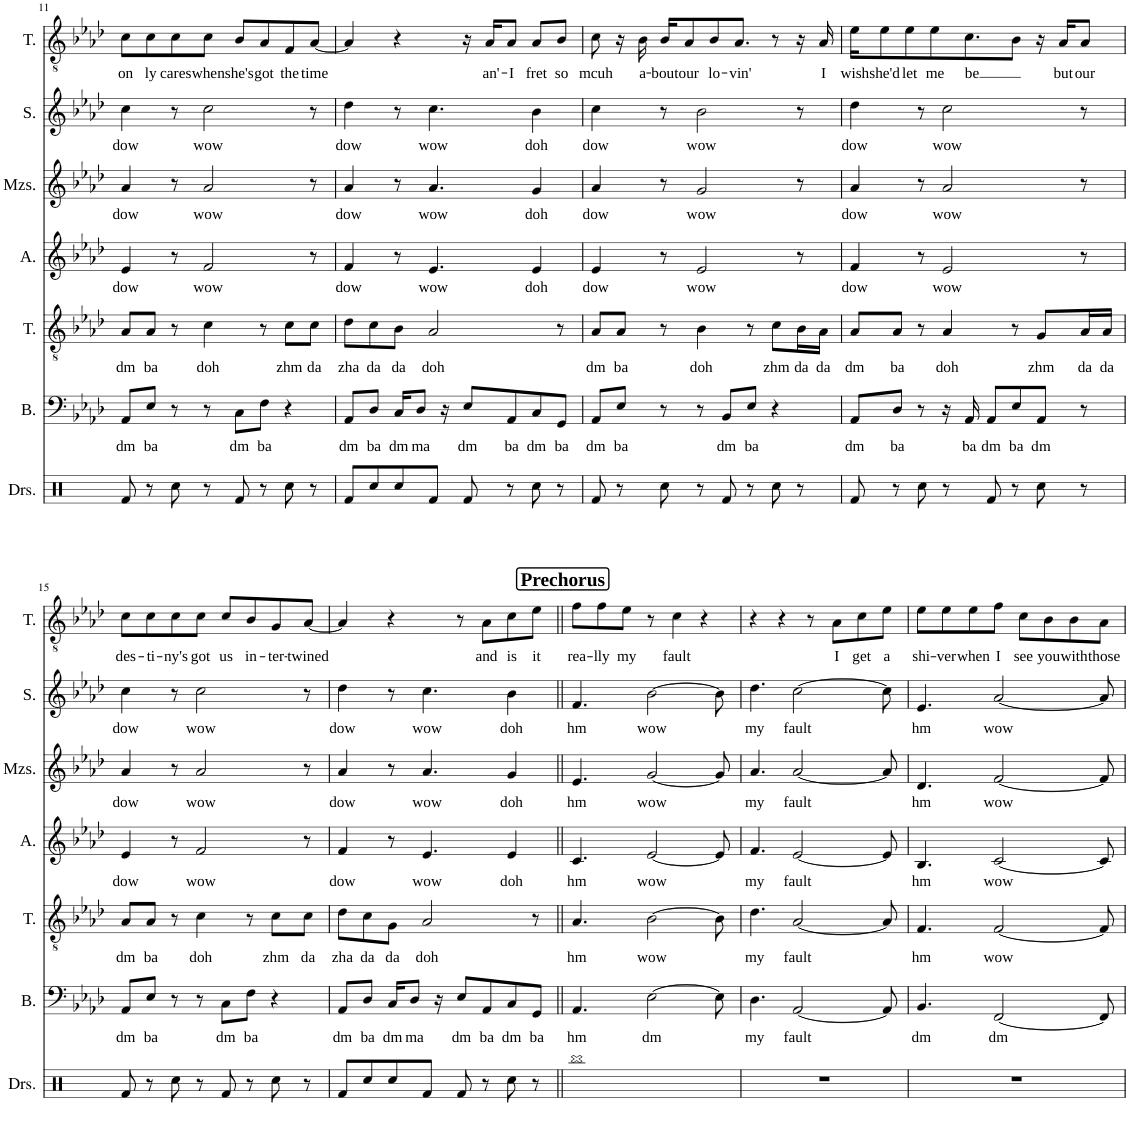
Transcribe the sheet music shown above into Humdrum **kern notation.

**kern	**kern	**text	**kern	**text	**kern	**text	**kern	**text	**kern	**text	**kern	**text
*part7	*part6	*part6	*part5	*part5	*part4	*part4	*part3	*part3	*part2	*part2	*part1	*part1
*staff7	*staff6	*staff6	*staff5	*staff5	*staff4	*staff4	*staff3	*staff3	*staff2	*staff2	*staff1	*staff1
*I"Drumset	*I"Bass	*	*I"Tenor	*	*I"Alto	*	*I"Mezzosoprano	*	*I"Soprano	*	*I"Tenor	*
*I'Drs.	*I'B.	*	*I'T.	*	*I'A.	*	*I'Mzs.	*	*I'S.	*	*I'T.	*
!!LO:PB:g=z
*clefX	*clefF4	*	*clefGv2	*	*clefG2	*	*clefG2	*	*clefG2	*	*clefGv2	*
*k[]	*k[b-e-a-d-]	*	*k[b-e-a-d-]	*	*k[b-e-a-d-]	*	*k[b-e-a-d-]	*	*k[b-e-a-d-]	*	*k[b-e-a-d-]	*
*M4/4	*M4/4	*	*M4/4	*	*M4/4	*	*M4/4	*	*M4/4	*	*M4/4	*
=11	=11	=11	=11	=11	=11	=11	=11	=11	=11	=11	=11	=11
!	!	!LO:LY:b	!	!LO:LY:b	!	!LO:LY:b	!	!LO:LY:b	!	!LO:LY:b	!	!LO:LY:b
8Rf/	8AA-/L	dm	8A-/L	dm	4e-/	dow	4a-/	dow	4cc\	dow	8c\L	on
!	!	!LO:LY:b	!	!LO:LY:b	!	!	!	!	!	!	!	!LO:LY:b
8r	8E-/J	ba	8A-/J	ba	.	.	.	.	.	.	8c\	ly
!	!	!	!	!	!	!	!	!	!	!	!	!LO:LY:b
8Rcc\	8r	.	8r	.	8r	.	8r	.	8r	.	8c\	cares
!	!	!	!	!LO:LY:b	!	!LO:LY:b	!	!LO:LY:b	!	!LO:LY:b	!	!LO:LY:b
8r	8r	.	4c\	doh	2f/	wow	2a-/	wow	2cc\	wow	8c\J	when
!	!	!LO:LY:b	!	!	!	!	!	!	!	!	!	!LO:LY:b
8Rf/	8C\L	dm	.	.	.	.	.	.	.	.	8B-/L	she's
!	!	!LO:LY:b	!	!	!	!	!	!	!	!	!	!LO:LY:b
8r	8F\J	ba	8r	.	.	.	.	.	.	.	8A-/	got
!	!	!	!	!LO:LY:b	!	!	!	!	!	!	!	!LO:LY:b
8Rcc\	4r	.	8c\L	zhm	.	.	.	.	.	.	8F/	the
!	!	!	!	!LO:LY:b	!	!	!	!	!	!	!	!LO:LY:b
8r	.	.	8c\J	da	8r	.	8r	.	8r	.	[8A-/J	time
=12	=12	=12	=12	=12	=12	=12	=12	=12	=12	=12	=12	=12
!	!	!LO:LY:b	!	!LO:LY:b	!	!LO:LY:b	!	!LO:LY:b	!	!LO:LY:b	!	!
8Rf/L	8AA-/L	dm	8d-\L	zha	4f/	dow	4a-/	dow	4dd-\	dow	4A-/]	.
!	!	!LO:LY:b	!	!LO:LY:b	!	!	!	!	!	!	!	!
8Rcc/	8D-/J	ba	8c\	da	.	.	.	.	.	.	.	.
!	!	!LO:LY:b	!	!LO:LY:b	!	!	!	!	!	!	!	!
8Rcc/	16C/KL	dm	8B-\J	da	8r	.	8r	.	8r	.	4r	.
!	!	!LO:LY:b	!	!	!	!	!	!	!	!	!	!
.	8D-/J	ma	.	.	.	.	.	.	.	.	.	.
!	!	!	!	!LO:LY:b	!	!LO:LY:b	!	!LO:LY:b	!	!LO:LY:b	!	!
8Rf/J	.	.	2A-/	doh	4.e-/	wow	4.a-/	wow	4.cc\	wow	.	.
.	16r	.	.	.	.	.	.	.	.	.	.	.
!	!	!LO:LY:b	!	!	!	!	!	!	!	!	!	!
8Rf/	8E-/L	dm	.	.	.	.	.	.	.	.	16r	.
!	!	!	!	!	!	!	!	!	!	!	!	!LO:LY:b
.	.	.	.	.	.	.	.	.	.	.	16A-/KL	an'-
!	!	!LO:LY:b	!	!	!	!	!	!	!	!	!	!LO:LY:b
8r	8AA-/	ba	.	.	.	.	.	.	.	.	8A-/J	-I
!	!	!LO:LY:b	!	!	!	!LO:LY:b	!	!LO:LY:b	!	!LO:LY:b	!	!LO:LY:b
8Rcc\	8C/	dm	.	.	4e-/	doh	4g/	doh	4b-\	doh	8A-/L	fret
!	!	!LO:LY:b	!	!	!	!	!	!	!	!	!	!LO:LY:b
8r	8GG/J	ba	8r	.	.	.	.	.	.	.	8B-/J	so
=13	=13	=13	=13	=13	=13	=13	=13	=13	=13	=13	=13	=13
!	!	!LO:LY:b	!	!LO:LY:b	!	!LO:LY:b	!	!LO:LY:b	!	!LO:LY:b	!	!LO:LY:b
8Rf/	8AA-/L	dm	8A-/L	dm	4e-/	dow	4a-/	dow	4cc\	dow	8c\	mcuh
!	!	!LO:LY:b	!	!LO:LY:b	!	!	!	!	!	!	!	!
8r	8E-/J	ba	8A-/J	ba	.	.	.	.	.	.	16r	.
!	!	!	!	!	!	!	!	!	!	!	!	!LO:LY:b
.	.	.	.	.	.	.	.	.	.	.	16B-\	a-
!	!	!	!	!	!	!	!	!	!	!	!	!LO:LY:b
8Rcc\	8r	.	8r	.	8r	.	8r	.	8r	.	16B-/KL	-bout
!	!	!	!	!	!	!	!	!	!	!	!	!LO:LY:b
.	.	.	.	.	.	.	.	.	.	.	8A-/	our
!	!	!	!	!LO:LY:b	!	!LO:LY:b	!	!LO:LY:b	!	!LO:LY:b	!	!
8r	8r	.	4B-\	doh	2e-/	wow	2g/	wow	2b-\	wow	.	.
!	!	!	!	!	!	!	!	!	!	!	!	!LO:LY:b
.	.	.	.	.	.	.	.	.	.	.	8B-/	lo-
!	!	!LO:LY:b	!	!	!	!	!	!	!	!	!	!
8Rf/	8BB-/L	dm	.	.	.	.	.	.	.	.	.	.
!	!	!	!	!	!	!	!	!	!	!	!	!LO:LY:b
.	.	.	.	.	.	.	.	.	.	.	8.A-/J	-vin'
!	!	!LO:LY:b	!	!	!	!	!	!	!	!	!	!
8r	8E-/J	ba	8r	.	.	.	.	.	.	.	.	.
!	!	!	!	!LO:LY:b	!	!	!	!	!	!	!	!
8Rcc\	4r	.	8c\L	zhm	.	.	.	.	.	.	8r	.
!	!	!	!	!LO:LY:b	!	!	!	!	!	!	!	!
8r	.	.	16B-\L	da	8r	.	8r	.	8r	.	16r	.
!	!	!	!	!LO:LY:b	!	!	!	!	!	!	!	!LO:LY:b
.	.	.	16A-\JJ	da	.	.	.	.	.	.	16A-/	I
=14	=14	=14	=14	=14	=14	=14	=14	=14	=14	=14	=14	=14
!	!	!LO:LY:b	!	!LO:LY:b	!	!LO:LY:b	!	!LO:LY:b	!	!LO:LY:b	!	!LO:LY:b
8Rf/	8AA-/L	dm	8A-/L	dm	4f/	dow	4a-/	dow	4dd-\	dow	16e-\KL	wish
!	!	!	!	!	!	!	!	!	!	!	!	!LO:LY:b
.	.	.	.	.	.	.	.	.	.	.	8e-\	she'd
!	!	!LO:LY:b	!	!LO:LY:b	!	!	!	!	!	!	!	!
8r	8D-/J	ba	8A-/J	ba	.	.	.	.	.	.	.	.
!	!	!	!	!	!	!	!	!	!	!	!	!LO:LY:b
.	.	.	.	.	.	.	.	.	.	.	8e-\	let
8Rcc\	8r	.	8r	.	8r	.	8r	.	8r	.	.	.
!	!	!	!	!	!	!	!	!	!	!	!	!LO:LY:b
.	.	.	.	.	.	.	.	.	.	.	8e-\	me
!	!	!	!	!LO:LY:b	!	!LO:LY:b	!	!LO:LY:b	!	!LO:LY:b	!	!
8r	16r	.	4A-/	doh	2e-/	wow	2a-/	wow	2cc\	wow	.	.
!	!	!LO:LY:b	!	!	!	!	!	!	!	!	!	!LO:LY:b
.	16AA-/	ba	.	.	.	.	.	.	.	.	8.c\	be
!	!	!LO:LY:b	!	!	!	!	!	!	!	!	!	!
8Rf/	8AA-/L	dm	.	.	.	.	.	.	.	.	.	.
!	!	!LO:LY:b	!	!	!	!	!	!	!	!	!	!
8r	8E-/	ba	8r	.	.	.	.	.	.	.	8B-\J	.
!	!	!LO:LY:b	!	!LO:LY:b	!	!	!	!	!	!	!	!
8Rcc\	8AA-/J	dm	8G/L	zhm	.	.	.	.	.	.	16r	.
!	!	!	!	!	!	!	!	!	!	!	!	!LO:LY:b
.	.	.	.	.	.	.	.	.	.	.	16A-/KL	but
!	!	!	!	!LO:LY:b	!	!	!	!	!	!	!	!LO:LY:b
8r	8r	.	16A-/L	da	8r	.	8r	.	8r	.	8A-/J	our
!	!	!	!	!LO:LY:b	!	!	!	!	!	!	!	!
.	.	.	16A-/JJ	da	.	.	.	.	.	.	.	.
!!LO:LB:g=z
=15	=15	=15	=15	=15	=15	=15	=15	=15	=15	=15	=15	=15
!	!	!LO:LY:b	!	!LO:LY:b	!	!LO:LY:b	!	!LO:LY:b	!	!LO:LY:b	!	!LO:LY:b
8Rf/	8AA-/L	dm	8A-/L	dm	4e-/	dow	4a-/	dow	4cc\	dow	8c\L	des-
!	!	!LO:LY:b	!	!LO:LY:b	!	!	!	!	!	!	!	!LO:LY:b
8r	8E-/J	ba	8A-/J	ba	.	.	.	.	.	.	8c\	-ti-
!	!	!	!	!	!	!	!	!	!	!	!	!LO:LY:b
8Rcc\	8r	.	8r	.	8r	.	8r	.	8r	.	8c\	-ny's
!	!	!	!	!LO:LY:b	!	!LO:LY:b	!	!LO:LY:b	!	!LO:LY:b	!	!LO:LY:b
8r	8r	.	4c\	doh	2f/	wow	2a-/	wow	2cc\	wow	8c\J	got
!	!	!LO:LY:b	!	!	!	!	!	!	!	!	!	!LO:LY:b
8Rf/	8C\L	dm	.	.	.	.	.	.	.	.	8c/L	us
!	!	!LO:LY:b	!	!	!	!	!	!	!	!	!	!LO:LY:b
8r	8F\J	ba	8r	.	.	.	.	.	.	.	8B-/	in-
!	!	!	!	!LO:LY:b	!	!	!	!	!	!	!	!LO:LY:b
8Rcc\	4r	.	8c\L	zhm	.	.	.	.	.	.	8G/	-ter-
!	!	!	!	!LO:LY:b	!	!	!	!	!	!	!	!LO:LY:b
8r	.	.	8c\J	da	8r	.	8r	.	8r	.	[8A-/J	-twined
=16	=16	=16	=16	=16	=16	=16	=16	=16	=16	=16	=16	=16
!	!	!LO:LY:b	!	!LO:LY:b	!	!LO:LY:b	!	!LO:LY:b	!	!LO:LY:b	!	!
8Rf/L	8AA-/L	dm	8d-\L	zha	4f/	dow	4a-/	dow	4dd-\	dow	4A-/]	.
!	!	!LO:LY:b	!	!LO:LY:b	!	!	!	!	!	!	!	!
8Rcc/	8D-/J	ba	8c\	da	.	.	.	.	.	.	.	.
!	!	!LO:LY:b	!	!LO:LY:b	!	!	!	!	!	!	!	!
8Rcc/	16C/KL	dm	8G\J	da	8r	.	8r	.	8r	.	4r	.
!	!	!LO:LY:b	!	!	!	!	!	!	!	!	!	!
.	8D-/J	ma	.	.	.	.	.	.	.	.	.	.
!	!	!	!	!LO:LY:b	!	!LO:LY:b	!	!LO:LY:b	!	!LO:LY:b	!	!
8Rf/J	.	.	2A-/	doh	4.e-/	wow	4.a-/	wow	4.cc\	wow	.	.
.	16r	.	.	.	.	.	.	.	.	.	.	.
!	!	!LO:LY:b	!	!	!	!	!	!	!	!	!	!
8Rf/	8E-/L	dm	.	.	.	.	.	.	.	.	8r	.
!	!	!LO:LY:b	!	!	!	!	!	!	!	!	!	!LO:LY:b
8r	8AA-/	ba	.	.	.	.	.	.	.	.	8A-\L	and
!	!	!LO:LY:b	!	!	!	!LO:LY:b	!	!LO:LY:b	!	!LO:LY:b	!	!LO:LY:b
8Rcc\	8C/	dm	.	.	4e-/	doh	4g/	doh	4b-\	doh	8c\	is
!	!	!LO:LY:b	!	!	!	!	!	!	!	!	!	!LO:LY:b
8r	8GG/J	ba	8r	.	.	.	.	.	.	.	8e-\J	it
!!LO:REH:place=s1:a:B:cj:fs=14:t=Prechorus
=17||	=17||	=17||	=17||	=17||	=17||	=17||	=17||	=17||	=17||	=17||	=17||	=17||
!	!	!LO:LY:b	!	!LO:LY:b	!	!LO:LY:b	!	!LO:LY:b	!	!LO:LY:b	!	!LO:LY:b
1Rbb	4.AA-/	hm	4.A-/	hm	4.c/	hm	4.e-/	hm	4.f/	hm	8f\L	rea-
!	!	!	!	!	!	!	!	!	!	!	!	!LO:LY:b
.	.	.	.	.	.	.	.	.	.	.	8f\	-lly
!	!	!	!	!	!	!	!	!	!	!	!	!LO:LY:b
.	.	.	.	.	.	.	.	.	.	.	8e-\J	my
!	!	!LO:LY:b	!	!LO:LY:b	!	!LO:LY:b	!	!LO:LY:b	!	!LO:LY:b	!	!
.	[2E-\	dm	[2B-\	wow	[2e-/	wow	[2g/	wow	[2b-\	wow	8r	.
!	!	!	!	!	!	!	!	!	!	!	!	!LO:LY:b
.	.	.	.	.	.	.	.	.	.	.	4c\	fault
.	.	.	.	.	.	.	.	.	.	.	4r	.
.	8E-\]	.	8B-\]	.	8e-/]	.	8g/]	.	8b-\]	.	.	.
=18	=18	=18	=18	=18	=18	=18	=18	=18	=18	=18	=18	=18
!	!	!LO:LY:b	!	!LO:LY:b	!	!LO:LY:b	!	!LO:LY:b	!	!LO:LY:b	!	!
1r	4.D-\	my	4.d-\	my	4.f/	my	4.a-/	my	4.dd-\	my	4r	.
.	.	.	.	.	.	.	.	.	.	.	4r	.
!	!	!LO:LY:b	!	!LO:LY:b	!	!LO:LY:b	!	!LO:LY:b	!	!LO:LY:b	!	!
.	[2AA-/	fault	[2A-/	fault	[2e-/	fault	[2a-/	fault	[2cc\	fault	.	.
.	.	.	.	.	.	.	.	.	.	.	8r	.
!	!	!	!	!	!	!	!	!	!	!	!	!LO:LY:b
.	.	.	.	.	.	.	.	.	.	.	8A-\L	I
!	!	!	!	!	!	!	!	!	!	!	!	!LO:LY:b
.	.	.	.	.	.	.	.	.	.	.	8c\	get
!	!	!	!	!	!	!	!	!	!	!	!	!LO:LY:b
.	8AA-/]	.	8A-/]	.	8e-/]	.	8a-/]	.	8cc\]	.	8e-\J	a
=19	=19	=19	=19	=19	=19	=19	=19	=19	=19	=19	=19	=19
!	!	!LO:LY:b	!	!LO:LY:b	!	!LO:LY:b	!	!LO:LY:b	!	!LO:LY:b	!	!LO:LY:b
1r	4.BB-/	dm	4.F/	hm	4.B-/	hm	4.d-/	hm	4.e-/	hm	8e-\L	shi-
!	!	!	!	!	!	!	!	!	!	!	!	!LO:LY:b
.	.	.	.	.	.	.	.	.	.	.	8e-\	-ver
!	!	!	!	!	!	!	!	!	!	!	!	!LO:LY:b
.	.	.	.	.	.	.	.	.	.	.	8e-\	when
!	!	!LO:LY:b	!	!LO:LY:b	!	!LO:LY:b	!	!LO:LY:b	!	!LO:LY:b	!	!LO:LY:b
.	[2FF/	dm	[2F/	wow	[2c/	wow	[2f/	wow	[2a-/	wow	8f\J	I
!	!	!	!	!	!	!	!	!	!	!	!	!LO:LY:b
.	.	.	.	.	.	.	.	.	.	.	8c\L	see
!	!	!	!	!	!	!	!	!	!	!	!	!LO:LY:b
.	.	.	.	.	.	.	.	.	.	.	8B-\	you
!	!	!	!	!	!	!	!	!	!	!	!	!LO:LY:b
.	.	.	.	.	.	.	.	.	.	.	8B-\	with
!	!	!	!	!	!	!	!	!	!	!	!	!LO:LY:b
.	8FF/]	.	8F/]	.	8c/]	.	8f/]	.	8a-/]	.	8A-\J	those
=	=	=	=	=	=	=	=	=	=	=	=	=
*-	*-	*-	*-	*-	*-	*-	*-	*-	*-	*-	*-	*-
